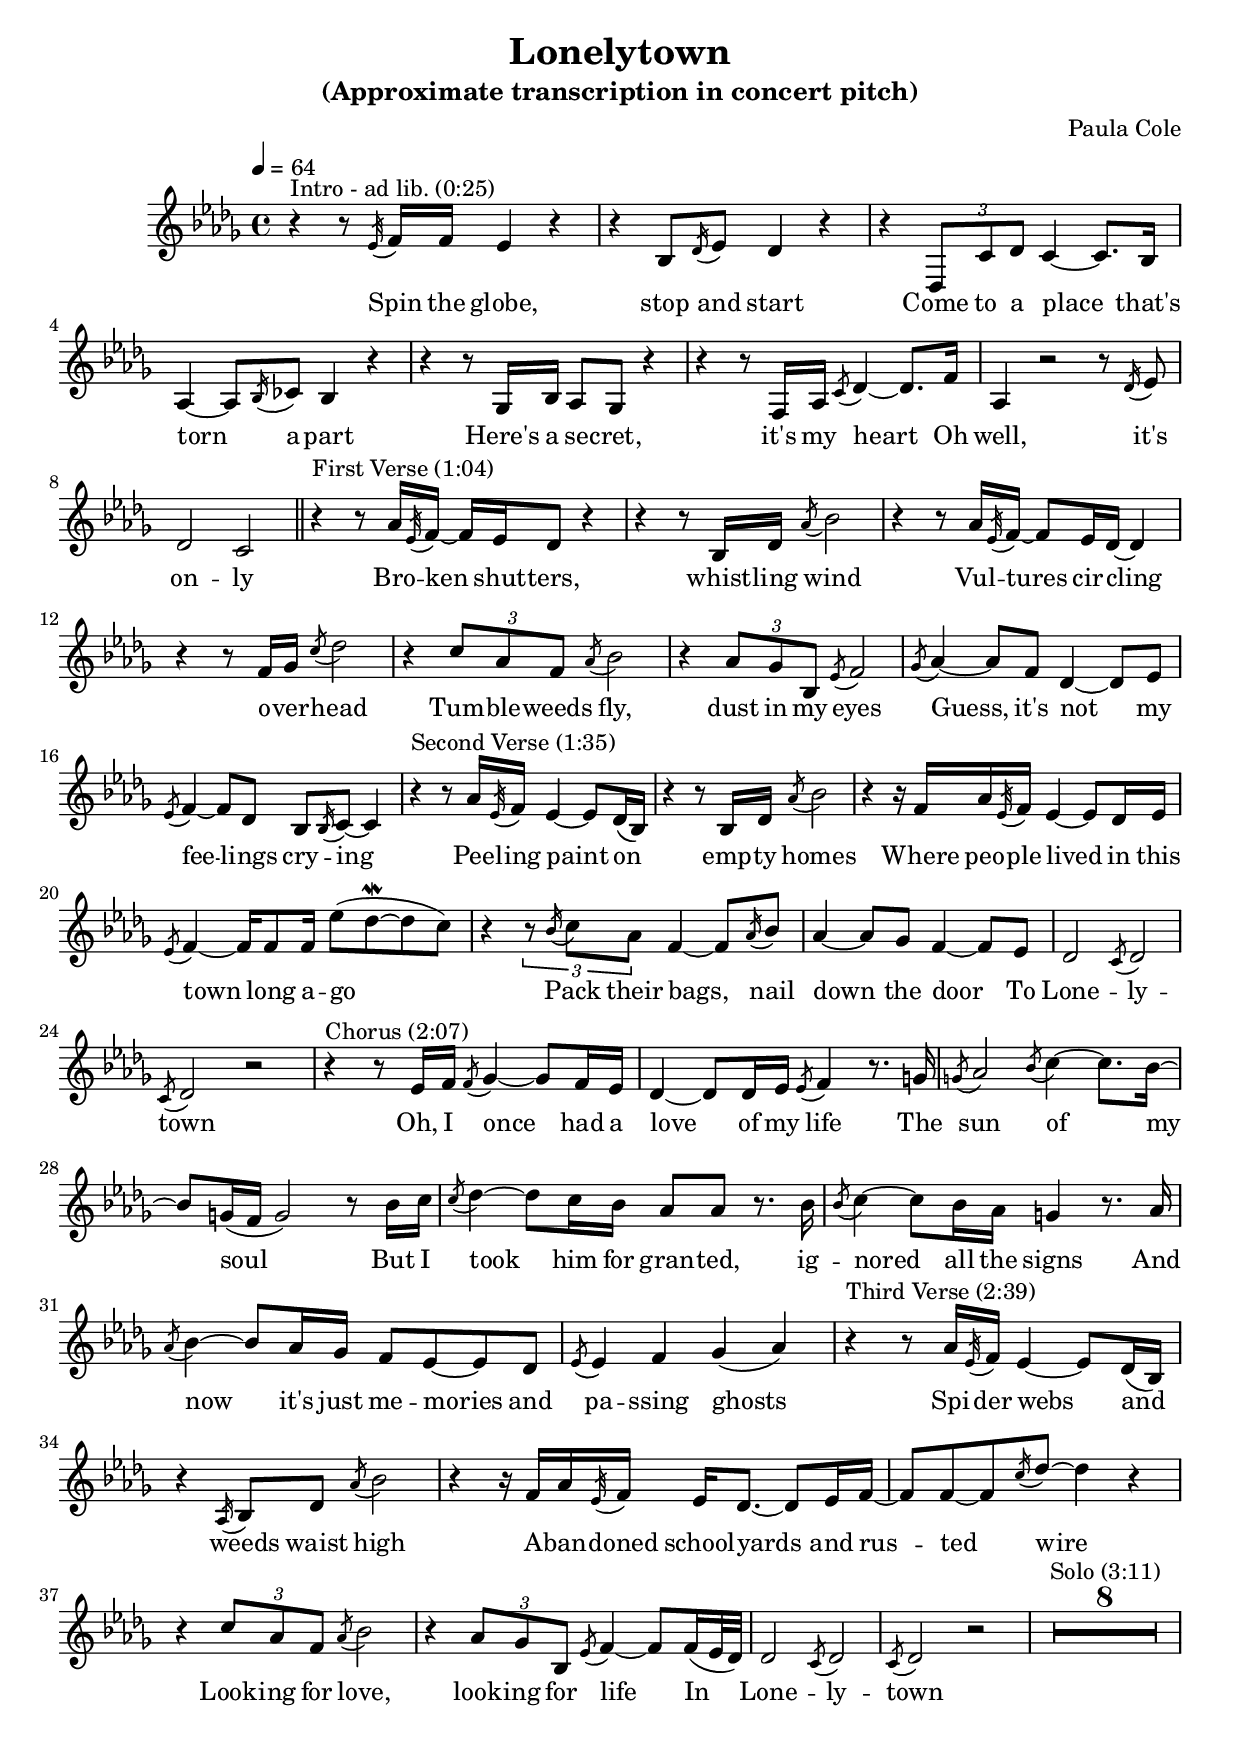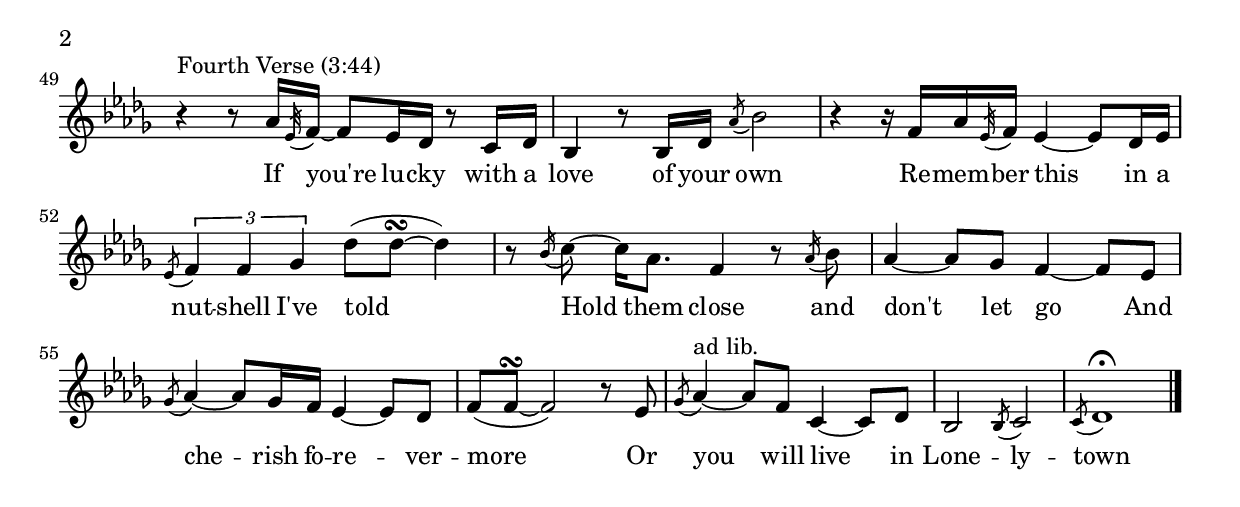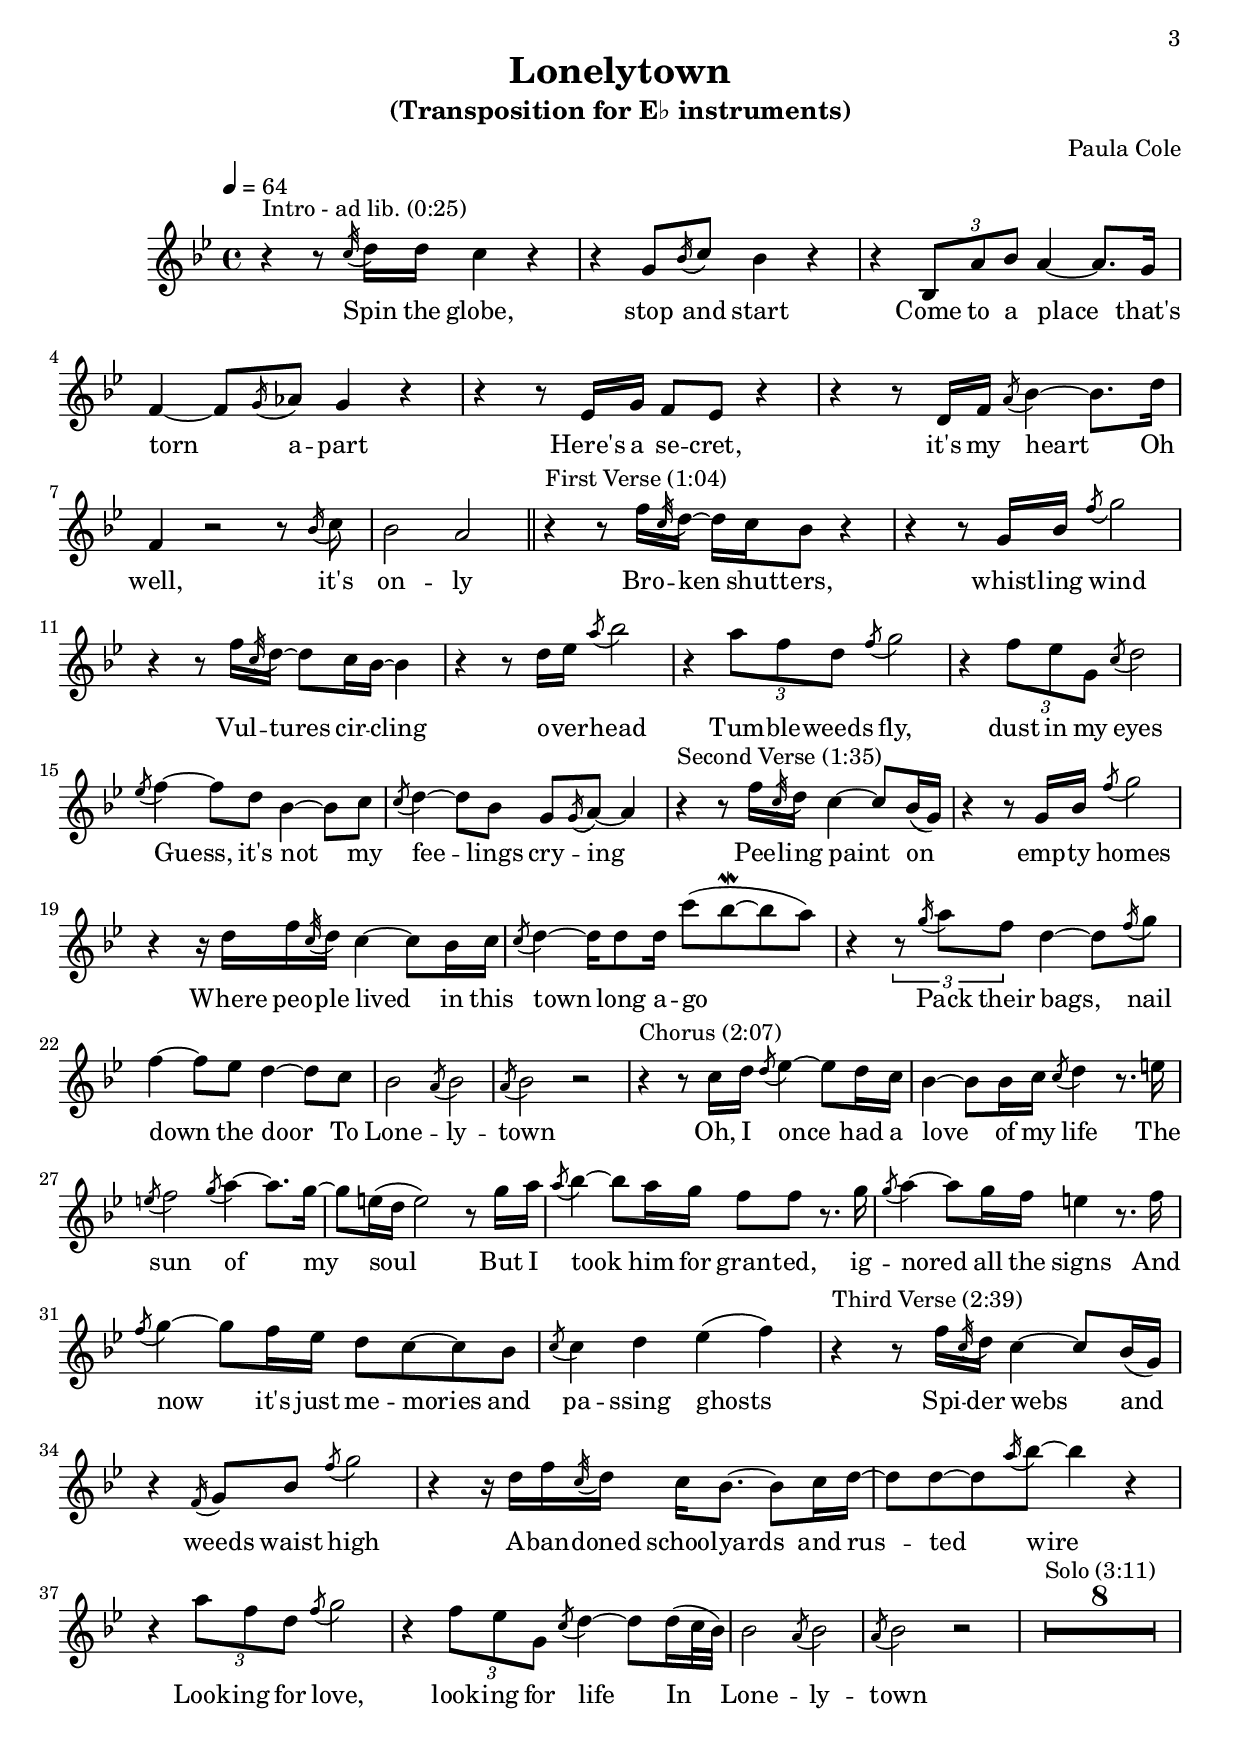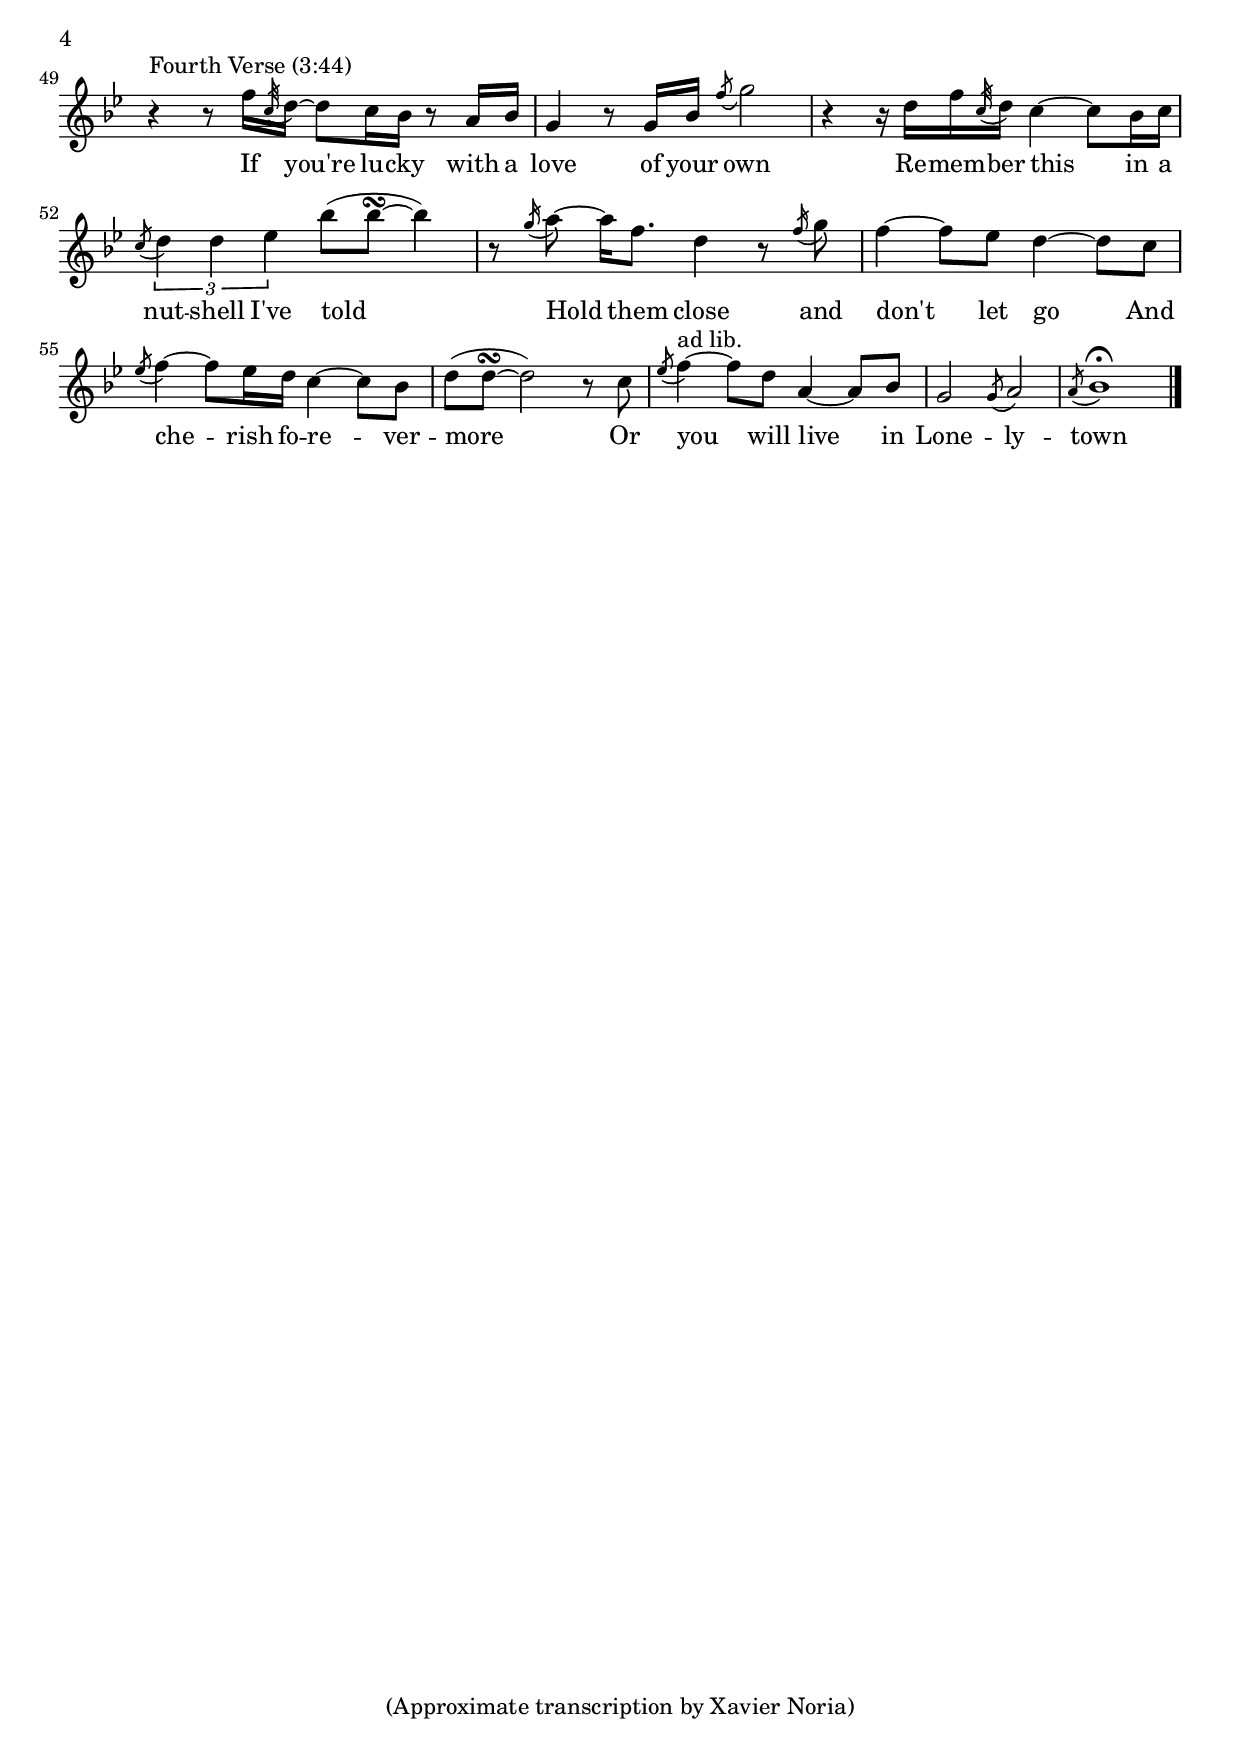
\version "2.16.1"

\include "english.ly"

\header {
  title    = "Lonelytown"
  composer = "Paula Cole"
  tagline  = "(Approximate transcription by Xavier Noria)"
}

melody = \relative c' {
  \clef treble
  \key df \major
  \time 4/4
  \tempo 4 = 64

  \compressFullBarRests
  \override MultiMeasureRest #'expand-limit = #2
  
  r4^"Intro - ad lib. (0:25)" r8 \acciaccatura ef32 f16 f16 ef4 r4 |
  r4 bf8 \acciaccatura df16 ef8 df4 r4 |
  r4 \times 2/3 { df,8 c'8 df8 } c4 ~ c8. bf16 |
  af4 ~ af8 \acciaccatura bf16 cf8 bf4 r4 |
  r4 r8 gf16 bf16 af8 gf8 r4 |
  r4 r8 f16 af16 \acciaccatura c8 df4 ~ df8. f16 |
  af,4 r2 r8 \acciaccatura df16 ef8 |
  df2 c2 \bar "||" |

  r4^"First Verse (1:04)" r8 af'16 \acciaccatura ef32 f16 ~ f16 ef16 df8 r4 |
  r4 r8 bf16 df16 \acciaccatura af'8 bf2 |
  r4 r8 af16 \acciaccatura ef32 f16 ~ f8 ef16 df16 ~ df4 |
  r4 r8 f16 gf16 \acciaccatura c8 df2 |
  r4 \times 2/3 { c8 af8 f8 } \acciaccatura af8 bf2 |
  r4 \times 2/3 { af8 gf8 bf,8 } \acciaccatura ef8 f2 |
  \acciaccatura gf8 af4 ~ af8 f8 df4 ~ df8 ef8 |
  \acciaccatura ef8 f4 ~ f8 df8 bf8 \acciaccatura bf16 c8 ~ c4 |

  r4^"Second Verse (1:35)" r8 af'16 \acciaccatura ef32 f16 ef4 ~ ef8 df16( bf16) |
  r4 r8 bf16 df16 \acciaccatura af'8 bf2 |
  r4 r16 f16 af16 \acciaccatura ef32 f16 ef4 ~ ef8 df16 ef16 |
  \acciaccatura ef8 f4 ~ f16 f8 f16 ef'8( df8\mordent ~ df8 c8) |
  r4 \times 2/3 { r8 \acciaccatura bf16 c8 af8 } f4 ~ f8 \acciaccatura af16 bf8 |
  af4 ~ af8 gf8 f4 ~ f8 ef8 |
  df2 \acciaccatura c8 df2 |
  \acciaccatura c8 df2 r2 |

  r4^"Chorus (2:07)" r8 ef16 f16 \acciaccatura f8 gf4 ~ gf8 f16 ef16 |
  df4 ~ df8 df16 ef16 \acciaccatura ef8 f4 r8. g16 |
  \acciaccatura g8 af2 \acciaccatura bf8 c4 ~ c8. bf16 ~ |
  bf8 g16( f16 g2) r8 bf16 c16 |
  \acciaccatura c8 df4 ~ df8 c16 bf16 af8 af8 r8. bf16 |
  \acciaccatura bf8 c4 ~ c8 bf16 af16 g4 r8. af16 |
  \acciaccatura af8 bf4 ~ bf8 af16 gf16 f8 ef8 ~ ef8 df8 |
  \acciaccatura ef8 ef4 f4 gf4( af4) |

  r4^"Third Verse (2:39)" r8 af16 \acciaccatura ef32 f16 ef4 ~ ef8 df16( bf16) |
  r4 \acciaccatura af16 bf8 df8 \acciaccatura af'8 bf2 |
  r4 r16 f16 af16 \acciaccatura ef32 f16 ef16 df8. ~ df8 ef16 f16 ~ |
  f8 f8 ~ f8 \acciaccatura c'16 df8 ~ df4 r4 |
  r4 \times 2/3 { c8 af8 f8 } \acciaccatura af8 bf2 |
  r4 \times 2/3 { af8 gf8 bf,8 } \acciaccatura ef8 f4 ~ f8 f16( ef32 df32) |
  df2 \acciaccatura c8 df2 |
  \acciaccatura c8 df2 r2 |

  R1*8^"Solo (3:11)" |

  r4^"Fourth Verse (3:44)" r8 af'16 \acciaccatura ef32 f16 ~ f8 ef16 df16 r8 c16 df16 |
  bf4 r8 bf16 df16 \acciaccatura af'8 bf2 |
  r4 r16 f16 af16 \acciaccatura ef32 f16 ef4 ~ ef8 df16 ef16 |
  \acciaccatura ef8 \times 2/3 { f4 f4 gf4 } df'8( df8\turn ~ df4) |
  r8 \acciaccatura bf16 c8 ~ c16 af8. f4 r8 \acciaccatura af16 bf8 |
  af4 ~ af8 gf8 f4 ~ f8 ef8 |
  \acciaccatura gf8 af4 ~ af8 gf16 f16 ef4 ~ ef8 df8 |
  f8( f8\turn ~ f2) r8 ef8 |
  \acciaccatura gf8 af4^"ad lib." ~ af8 f8 c4 ~ c8 df8 |
  bf2 \acciaccatura bf8 c2 |
  \acciaccatura c8 df1^\fermata \bar "|."
}

\addlyrics {
  Spin the globe, stop and start
  Come to a place that's torn a -- part
  Here's a se -- cret, it's my heart
  Oh well, it's on -- ly

  Bro -- ken shut -- ters, whist -- ling wind
  Vul -- tures cir -- cling o -- ver -- head
  Tum -- ble -- weeds fly, dust in my eyes
  Guess, it's not my fee -- lings cry -- ing

  Pee -- ling paint on emp -- ty homes
  Where peo -- ple lived in this town long a -- go
  Pack their bags, nail down the door
  To Lone -- ly -- town

  Oh, I once had a love of my life
  The sun of my soul
  But I took him for gran -- ted, ig -- nored all the signs
  And now it's just me -- mories and pa -- ssing ghosts

  Spi -- der webs and weeds waist high
  A -- ban -- doned school -- yards and rus -- ted wire
  Look -- ing for love, look -- ing for life
  In Lone -- ly -- town

  If you're lu -- cky with a love of your own
  Re -- mem -- ber this in a nut -- shell I've told
  Hold them close and don't let go
  And che -- rish fo -- re -- ver -- more
  Or you will live in Lone -- ly -- town
}

\bookpart {
  \header {
    subtitle = "(Approximate transcription in concert pitch)"
  }

  \score {
    { \melody }
  }
}

\bookpart {
  \header {
    subtitle = "(Transposition for E♭ instruments)"
  }

  \score {
    { \transpose ef c' \melody }
  }
}
